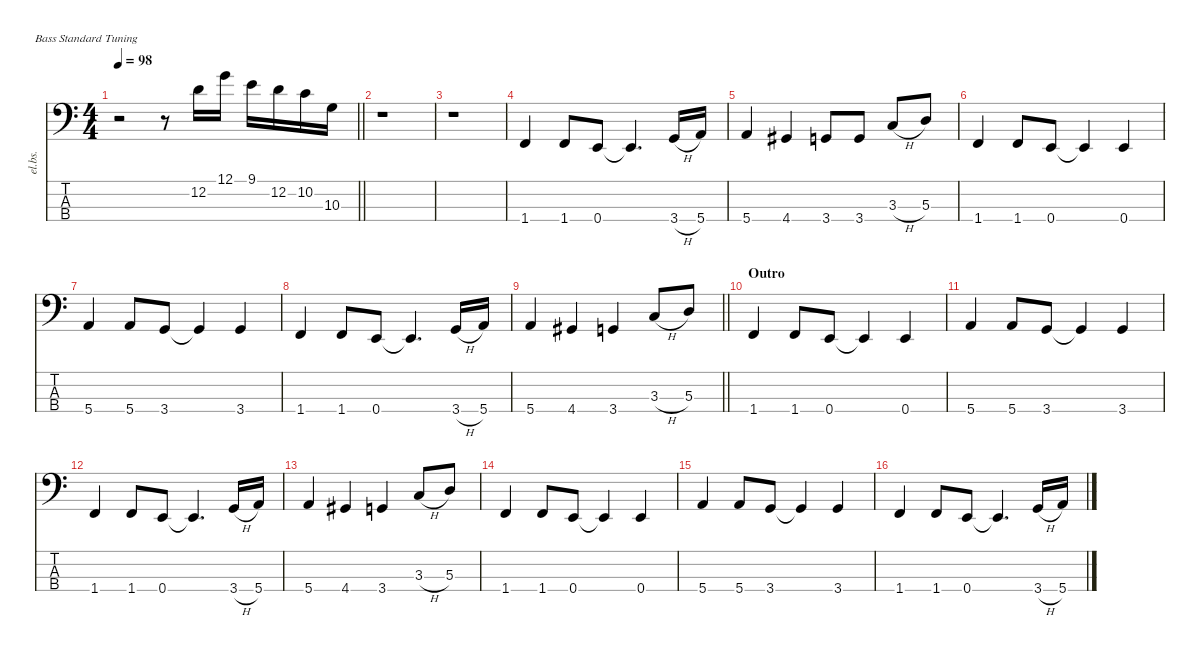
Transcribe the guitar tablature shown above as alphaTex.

\defaultSystemsLayout 4
\hideDynamics
\bracketExtendMode nobrackets
\track ("Electric Bass" "el.bs.") {mute instrument electricbassfinger}
\staff {score tabs}
\tuning (G2 D2 A1 E1)
\ts (4 4)
\tempo 98
\clef f4
\barLineRight lightlight
\ks c
r.2{dy mf beam Down} r.8{beam Down} 12.2.16{beam Down} 12.1.16{beam Down} 9.1.16{beam Down} 12.2.16{beam Down} 10.2.16{beam Down} 10.3.16{beam Down} |
r.1{beam Down} |
r.1{beam Down} |
1.4.4{beam Up} 1.4.8{beam Up} 0.4.8{beam Up} 0.4{t}.4{d beam Up} 3.4{h}.16{beam Up} 5.4.16{beam Up} |
5.4.4{beam Up} 4.4{acc #}.4{beam Up} 3.4.8{beam Up} 3.4.8{beam Up} 3.3{h}.8{beam Up} 5.3.8{beam Up} |
1.4.4{beam Up} 1.4.8{beam Up} 0.4.8{beam Up} 0.4{t}.4{beam Up} 0.4.4{beam Up} |
5.4.4{beam Up} 5.4.8{beam Up} 3.4.8{beam Up} 3.4{t}.4{beam Up} 3.4.4{beam Up} |
1.4.4{beam Up} 1.4.8{beam Up} 0.4.8{beam Up} 0.4{t}.4{d beam Up} 3.4{h}.16{beam Up} 5.4.16{beam Up} |
\barLineRight lightlight
5.4.4{beam Up} 4.4{acc #}.4{beam Up} 3.4.4{beam Up} 3.3{h}.8{beam Up} 5.3.8{beam Up} |
\section ("" "Outro")
1.4.4{beam Up} 1.4.8{beam Up} 0.4.8{beam Up} 0.4{t}.4{beam Up} 0.4.4{beam Up} |
5.4.4{beam Up} 5.4.8{beam Up} 3.4.8{beam Up} 3.4{t}.4{beam Up} 3.4.4{beam Up} |
1.4.4{beam Up} 1.4.8{beam Up} 0.4.8{beam Up} 0.4{t}.4{d beam Up} 3.4{h}.16{beam Up} 5.4.16{beam Up} |
5.4.4{beam Up} 4.4{acc #}.4{beam Up} 3.4.4{beam Up} 3.3{h}.8{beam Up} 5.3.8{beam Up} |
1.4.4{beam Up} 1.4.8{beam Up} 0.4.8{beam Up} 0.4{t}.4{beam Up} 0.4.4{beam Up} |
5.4.4{beam Up} 5.4.8{beam Up} 3.4.8{beam Up} 3.4{t}.4{beam Up} 3.4.4{beam Up} |
1.4.4{beam Up} 1.4.8{beam Up} 0.4.8{beam Up} 0.4{t}.4{d beam Up} 3.4{h}.16{beam Up} 5.4.16{beam Up}
